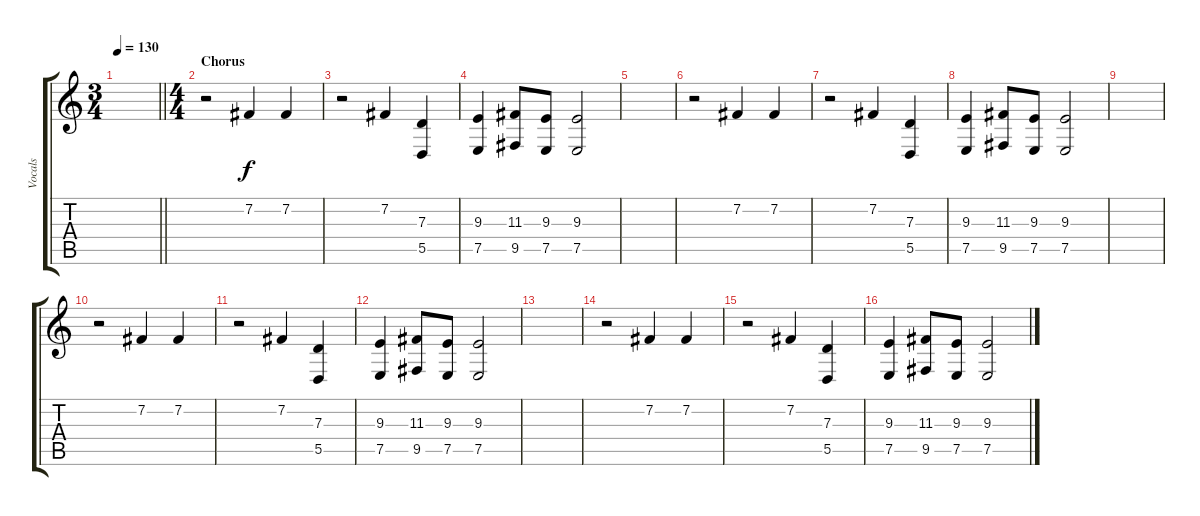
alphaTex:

\track ("Vocals" "Vocals") {instrument choiraahs}
\staff {score tabs}
\tuning (E4 B3 G3 D3 A2 D2) {hide}
\ts (3 4)
\tempo 130
\clef g2
\barLineRight lightlight
\ks c
|
\ts (4 4)
\section ("" "Chorus")
r.2 7.2.4 7.2.4 |
r.2 7.2.4 (7.3 5.5).4 |
(9.3 7.5).4 (11.3 9.5).8 (9.3 7.5).8 (9.3 7.5).2 |
|
r.2 7.2.4 7.2.4 |
r.2 7.2.4 (7.3 5.5).4 |
(9.3 7.5).4 (11.3 9.5).8 (9.3 7.5).8 (9.3 7.5).2 |
|
r.2 7.2.4 7.2.4 |
r.2 7.2.4 (7.3 5.5).4 |
(9.3 7.5).4 (11.3 9.5).8 (9.3 7.5).8 (9.3 7.5).2 |
|
r.2 7.2.4 7.2.4 |
r.2 7.2.4 (7.3 5.5).4 |
(9.3 7.5).4 (11.3 9.5).8 (9.3 7.5).8 (9.3 7.5).2
